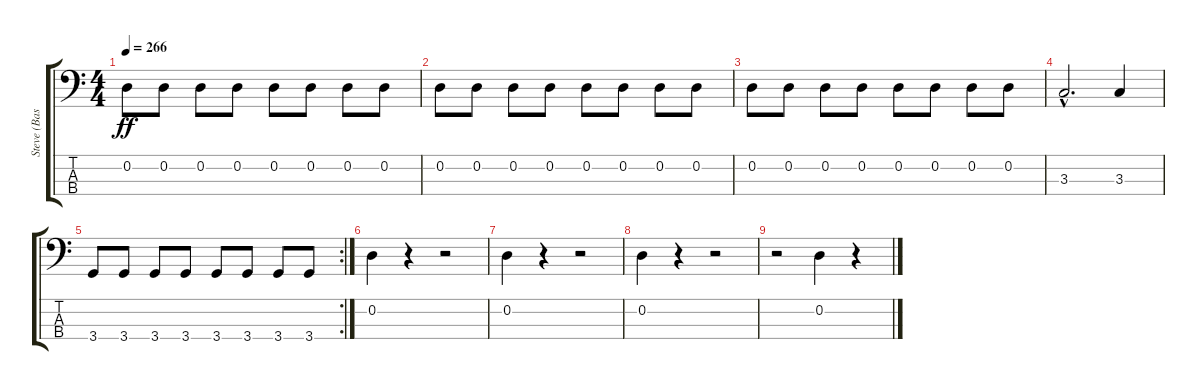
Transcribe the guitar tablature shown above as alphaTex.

\track ("Steve (Bass)" "Steve (Bas") {instrument electricbassfinger}
\staff {score tabs}
\tuning (G2 D2 A1 E1) {hide}
\ts (4 4)
\tempo 266
\clef f4
\ks c
0.2.8{dy ff} 0.2.8 0.2.8 0.2.8 0.2.8 0.2.8 0.2.8 0.2.8 |
0.2.8 0.2.8 0.2.8 0.2.8 0.2.8 0.2.8 0.2.8 0.2.8 |
0.2.8 0.2.8 0.2.8 0.2.8 0.2.8 0.2.8 0.2.8 0.2.8 |
3.3{hac}.2{d} 3.3.4 |
\rc 2
3.4.8 3.4.8 3.4.8 3.4.8 3.4.8 3.4.8 3.4.8 3.4.8 |
0.2.4 r.4 r.2 |
0.2.4 r.4 r.2 |
0.2.4 r.4 r.2 |
r.2 0.2.4 r.4
